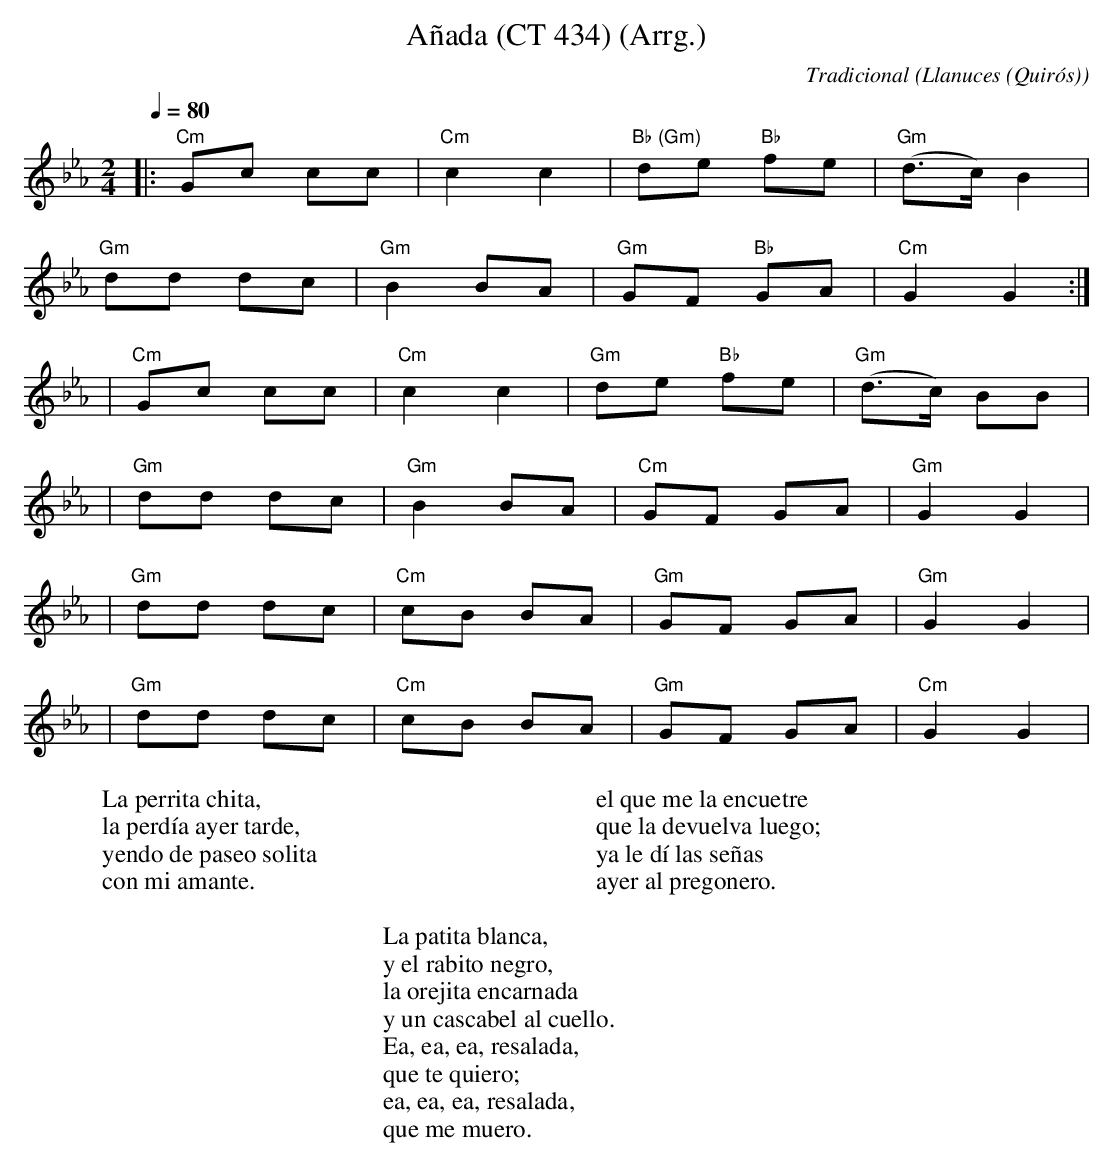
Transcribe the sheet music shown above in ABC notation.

X:1
T:Añada (CT 434) (Arrg.)
C:Tradicional
O:Llanuces (Quirós)
M:2/4
L:1/8
Q:1/4=80
W:La perrita chita,
W:la perdía ayer tarde,
W:yendo de paseo solita
W:con mi amante.
W:
W:el que me la encuetre
W:que la devuelva luego;
W:ya le dí las señas
W:ayer al pregonero.
W:
W:La patita blanca,
W:y el rabito negro,
W:la orejita encarnada
W:y un cascabel al cuello.
W:Ea, ea, ea, resalada,
W:que te quiero;
W:ea, ea, ea, resalada,
W:que me muero.
K:Cm
|:"Cm"Gc cc|"Cm"c2 c2|"Bb (Gm)"de "Bb"fe|"Gm"(d>c) B2|
"Gm"dd dc|"Gm"B2 BA|"Gm"GF "Bb"GA|"Cm"G2 G2:|
|"Cm"Gc cc|"Cm"c2 c2|"Gm"de "Bb"fe|"Gm"(d>c) BB|
|"Gm"dd dc|"Gm"B2 BA|"Cm"GF GA|"Gm"G2 G2|
|"Gm"dd dc|"Cm"cB BA|"Gm"GF GA|"Gm"G2 G2|
|"Gm"dd dc|"Cm"cB BA|"Gm"GF GA|"Cm"G2 G2|
